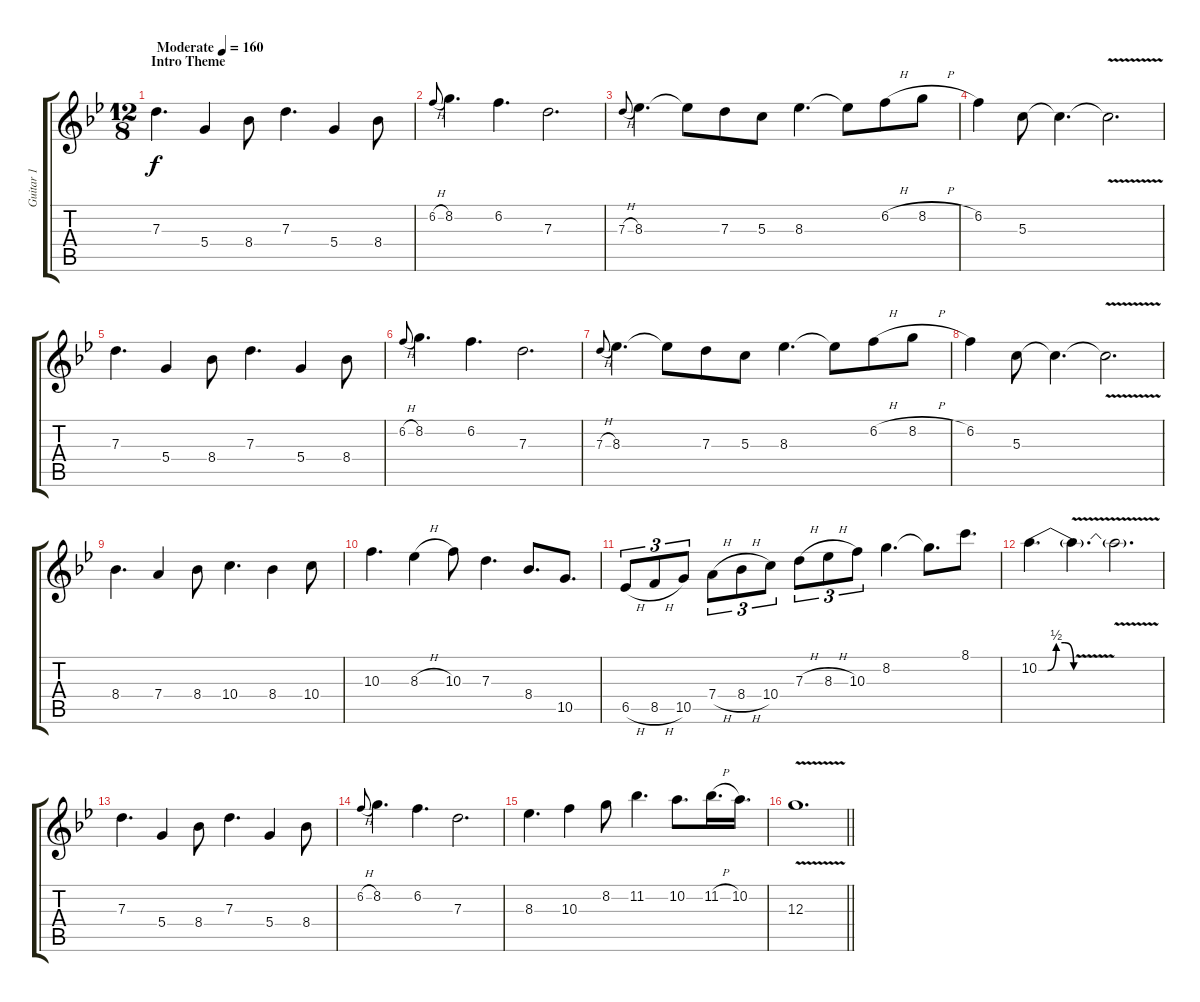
\track ("Guitar 1" "Guitar 1") {instrument distortionguitar}
\staff {score tabs}
\tuning (E4 B3 G3 D3 A2 E2) {hide}
\ts (12 8)
\section ("" "Intro Theme")
\tempo (160 "Moderate")
\clef g2
\ks bb
7.3.4{d dy f instrument distortionguitar} 5.4.4 8.4.8 7.3.4{d} 5.4.4 8.4.8 |
6.2{h}.8{gr onbeat} 8.2.4{d} 6.2.4{d} 7.3.2{d} |
7.3{h}.8{gr onbeat} 8.3.4{d} 8.3{t}.8 7.3.8 5.3.8 8.3.4{d} 8.3{t}.8 6.2{h}.8 8.2{h}.8 |
6.2.4 5.3.8 5.3{t}.4{d} 5.3{v t}.2{d} |
7.3.4{d} 5.4.4 8.4.8 7.3.4{d} 5.4.4 8.4.8 |
6.2{h}.8{gr onbeat} 8.2.4{d} 6.2.4{d} 7.3.2{d} |
7.3{h}.8{gr onbeat} 8.3.4{d} 8.3{t}.8 7.3.8 5.3.8 8.3.4{d} 8.3{t}.8 6.2{h}.8 8.2{h}.8 |
6.2.4 5.3.8 5.3{t}.4{d} 5.3{v t}.2{d} |
8.4.4{d} 7.4.4 8.4.8 10.4.4{d} 8.4.4 10.4.8 |
10.3.4{d} 8.3{h}.4 10.3.8 7.3.4{d} 8.4.8{d} 10.5.8{d} |
6.5{h}.8{tu (3 2)} 8.5{h}.8{tu (3 2)} 10.5.8{tu (3 2)} 7.4{h}.8{tu (3 2)} 8.4{h}.8{tu (3 2)} 10.4.8{tu (3 2)} 7.3{h}.8{tu (3 2)} 8.3{h}.8{tu (3 2)} 10.3.8{tu (3 2)} 8.2.4{d} 8.2{t}.8{d} 8.1.8{d} |
10.2{be (custom 0 0 15 0 30 2 45 2 60 0)}.4{d} 10.2{v t}.4{d} 10.2{t}.2{d} |
7.3.4{d} 5.4.4 8.4.8 7.3.4{d} 5.4.4 8.4.8 |
6.2{h}.8{gr onbeat} 8.2.4{d} 6.2.4{d} 7.3.2{d} |
8.3.4{d} 10.3.4 8.2.8 11.2.4{d} 10.2.8{d} 11.2{h}.16{d} 10.2.16{d} |
\barLineRight lightlight
12.3{v}.1{d}
